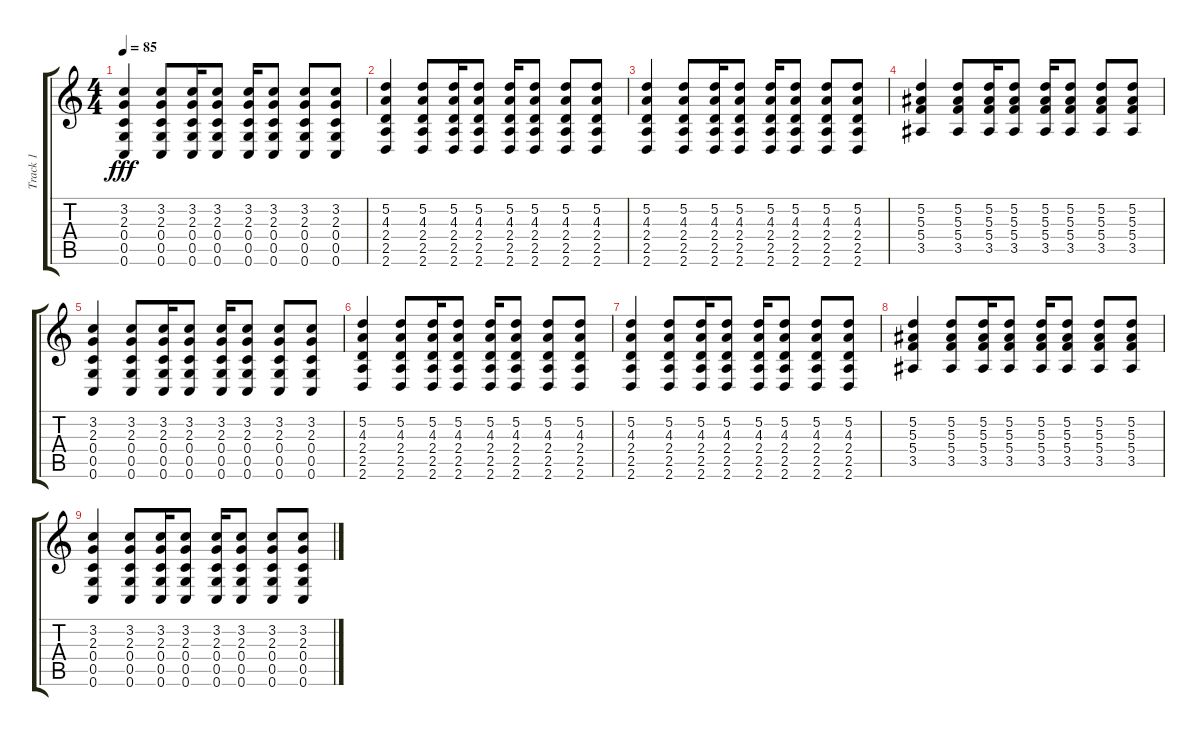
\track ("Track 1" "Track 1") {instrument acousticguitarsteel}
\staff {score tabs}
\tuning (D4 A3 F3 C3 G2 C2) {hide}
\ts (4 4)
\tempo 85
\clef g2
\ks c
(3.2 2.3 0.4 0.5 0.6).4{dy fff} (3.2 2.3 0.4 0.5 0.6).8 (3.2 2.3 0.4 0.5 0.6).16 (3.2 2.3 0.4 0.5 0.6).8 (3.2 2.3 0.4 0.5 0.6).16 (3.2 2.3 0.4 0.5 0.6).8 (3.2 2.3 0.4 0.5 0.6).8 (3.2 2.3 0.4 0.5 0.6).8 |
(5.2 4.3 2.4 2.5 2.6).4 (5.2 4.3 2.4 2.5 2.6).8 (5.2 4.3 2.4 2.5 2.6).16 (5.2 4.3 2.4 2.5 2.6).8 (5.2 4.3 2.4 2.5 2.6).16 (5.2 4.3 2.4 2.5 2.6).8 (5.2 4.3 2.4 2.5 2.6).8 (5.2 4.3 2.4 2.5 2.6).8 |
(5.2 4.3 2.4 2.5 2.6).4 (5.2 4.3 2.4 2.5 2.6).8 (5.2 4.3 2.4 2.5 2.6).16 (5.2 4.3 2.4 2.5 2.6).8 (5.2 4.3 2.4 2.5 2.6).16 (5.2 4.3 2.4 2.5 2.6).8 (5.2 4.3 2.4 2.5 2.6).8 (5.2 4.3 2.4 2.5 2.6).8 |
(5.2 5.3 5.4 3.5).4 (5.2 5.3 5.4 3.5).8 (5.2 5.3 5.4 3.5).16 (5.2 5.3 5.4 3.5).8 (5.2 5.3 5.4 3.5).16 (5.2 5.3 5.4 3.5).8 (5.2 5.3 5.4 3.5).8 (5.2 5.3 5.4 3.5).8 |
(3.2 2.3 0.4 0.5 0.6).4 (3.2 2.3 0.4 0.5 0.6).8 (3.2 2.3 0.4 0.5 0.6).16 (3.2 2.3 0.4 0.5 0.6).8 (3.2 2.3 0.4 0.5 0.6).16 (3.2 2.3 0.4 0.5 0.6).8 (3.2 2.3 0.4 0.5 0.6).8 (3.2 2.3 0.4 0.5 0.6).8 |
(5.2 4.3 2.4 2.5 2.6).4 (5.2 4.3 2.4 2.5 2.6).8 (5.2 4.3 2.4 2.5 2.6).16 (5.2 4.3 2.4 2.5 2.6).8 (5.2 4.3 2.4 2.5 2.6).16 (5.2 4.3 2.4 2.5 2.6).8 (5.2 4.3 2.4 2.5 2.6).8 (5.2 4.3 2.4 2.5 2.6).8 |
(5.2 4.3 2.4 2.5 2.6).4 (5.2 4.3 2.4 2.5 2.6).8 (5.2 4.3 2.4 2.5 2.6).16 (5.2 4.3 2.4 2.5 2.6).8 (5.2 4.3 2.4 2.5 2.6).16 (5.2 4.3 2.4 2.5 2.6).8 (5.2 4.3 2.4 2.5 2.6).8 (5.2 4.3 2.4 2.5 2.6).8 |
(5.2 5.3 5.4 3.5).4 (5.2 5.3 5.4 3.5).8 (5.2 5.3 5.4 3.5).16 (5.2 5.3 5.4 3.5).8 (5.2 5.3 5.4 3.5).16 (5.2 5.3 5.4 3.5).8 (5.2 5.3 5.4 3.5).8 (5.2 5.3 5.4 3.5).8 |
(3.2 2.3 0.4 0.5 0.6).4 (3.2 2.3 0.4 0.5 0.6).8 (3.2 2.3 0.4 0.5 0.6).16 (3.2 2.3 0.4 0.5 0.6).8 (3.2 2.3 0.4 0.5 0.6).16 (3.2 2.3 0.4 0.5 0.6).8 (3.2 2.3 0.4 0.5 0.6).8 (3.2 2.3 0.4 0.5 0.6).8
